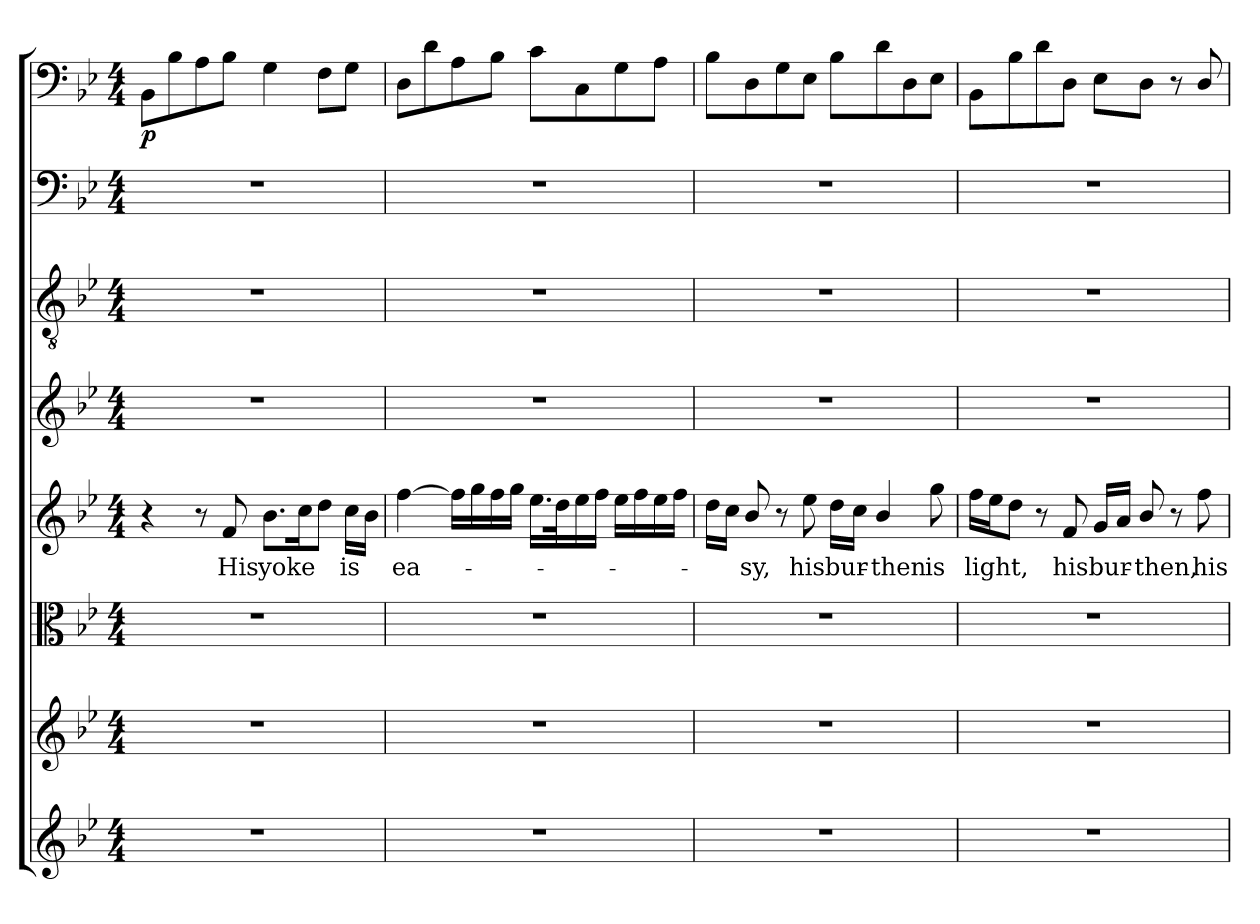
**kern	**kern	**kern	**kern	**text	**kern	**kern	**kern	**kern	**dynam
*part8	*part7	*part6	*part5	*part5	*part4	*part3	*part2	*part1	*part1
*staff8	*staff7	*staff6	*staff5	*staff5	*staff4	*staff3	*staff2	*staff1	*staff1
*clefG2	*clefG2	*clefC3	*clefG2	*	*clefG2	*clefGv2	*clefF4	*clefF4	*
*k[b-e-]	*k[b-e-]	*k[b-e-]	*k[b-e-]	*	*k[b-e-]	*k[b-e-]	*k[b-e-]	*k[b-e-]	*
*B-:	*B-:	*B-:	*B-:	*	*B-:	*B-:	*B-:	*B-:	*
*M4/4	*M4/4	*M4/4	*M4/4	*	*M4/4	*M4/4	*M4/4	*M4/4	*
=1	=1	=1	=1	=1	=1	=1	=1	=1	=1
1r	1r	1r	4r	.	1r	1r	1r	8BB-\L	p
.	.	.	.	.	.	.	.	8B-\	.
.	.	.	8r	.	.	.	.	8A\	.
.	.	.	8f/	His	.	.	.	8B-\J	.
.	.	.	8.b-\L	yoke	.	.	.	4G\	.
.	.	.	16cc\K	.	.	.	.	.	.
.	.	.	8dd\J	.	.	.	.	8F\L	.
.	.	.	16cc\LL	is	.	.	.	8G\J	.
.	.	.	16b-\JJ	.	.	.	.	.	.
=2	=2	=2	=2	=2	=2	=2	=2	=2	=2
1r	1r	1r	[4ff\	ea-	1r	1r	1r	8D\L	.
.	.	.	.	.	.	.	.	8d\	.
.	.	.	16ff\LL]	.	.	.	.	8A\	.
.	.	.	16gg\	.	.	.	.	.	.
.	.	.	16ff\	.	.	.	.	8B-\J	.
.	.	.	16gg\JJ	.	.	.	.	.	.
.	.	.	16.ee-\LL	.	.	.	.	8c\L	.
.	.	.	32dd\K	.	.	.	.	.	.
.	.	.	16ee-\	.	.	.	.	8C\	.
.	.	.	16ff\JJ	.	.	.	.	.	.
.	.	.	16ee-\LL	.	.	.	.	8G\	.
.	.	.	16ff\	.	.	.	.	.	.
.	.	.	16ee-\	.	.	.	.	8A\J	.
.	.	.	16ff\JJ	.	.	.	.	.	.
=3	=3	=3	=3	=3	=3	=3	=3	=3	=3
1r	1r	1r	16dd\LL	.	1r	1r	1r	8B-\L	.
.	.	.	16cc\JJ	.	.	.	.	.	.
.	.	.	8b-/	-sy,	.	.	.	8D\	.
.	.	.	8r	.	.	.	.	8G\	.
.	.	.	8ee-\	his	.	.	.	8E-\J	.
.	.	.	16dd\LL	bur-	.	.	.	8B-\L	.
.	.	.	16cc\JJ	.	.	.	.	.	.
.	.	.	4b-/	-then	.	.	.	8d\	.
.	.	.	.	.	.	.	.	8D\	.
.	.	.	8gg\	is	.	.	.	8E-\J	.
=4	=4	=4	=4	=4	=4	=4	=4	=4	=4
1r	1r	1r	16ff\LL	light,	1r	1r	1r	8BB-\L	.
.	.	.	16ee-\J	.	.	.	.	.	.
.	.	.	8dd\J	.	.	.	.	8B-\	.
.	.	.	8r	.	.	.	.	8d\	.
.	.	.	8f/	his	.	.	.	8D\J	.
.	.	.	16g/LL	bur-	.	.	.	8E-\L	.
.	.	.	16a/JJ	.	.	.	.	.	.
.	.	.	8b-/	-then,	.	.	.	8D\J	.
.	.	.	8r	.	.	.	.	8r	.
.	.	.	8ff\	his	.	.	.	8D/	.
=	=	=	=	=	=	=	=	=	=
*-	*-	*-	*-	*-	*-	*-	*-	*-	*-
